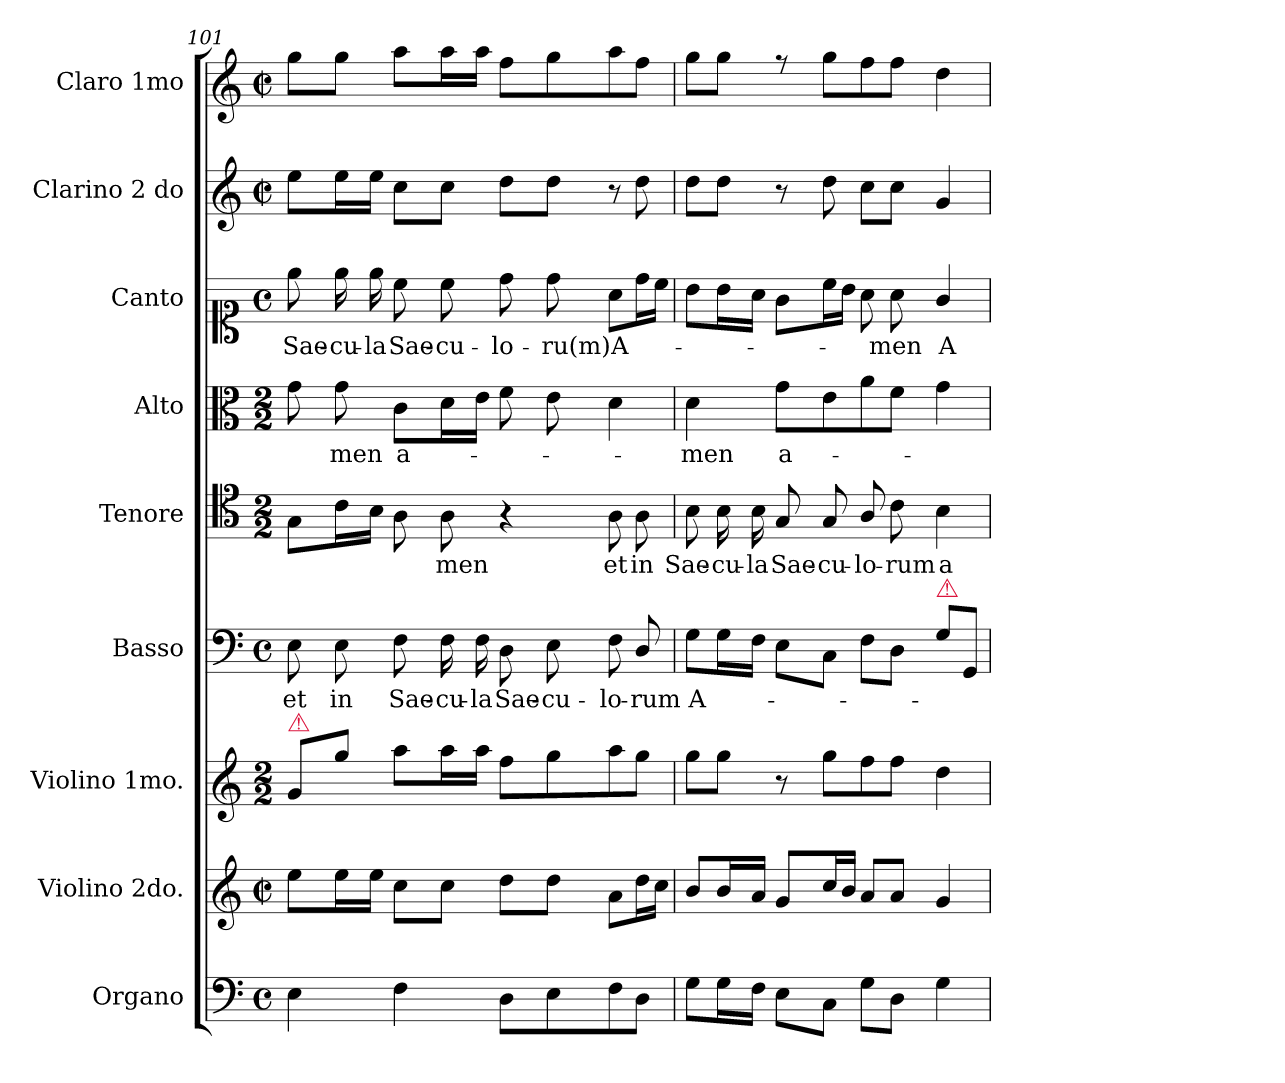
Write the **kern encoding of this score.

**kern	**kern	**kern	**kern	**text	**kern	**text	**kern	**text	**kern	**text	**kern	**kern
*part9	*part8	*part7	*part6	*part6	*part5	*part5	*part4	*part4	*part3	*part3	*part2	*part1
*staff9	*staff8	*staff7	*staff6	*staff6	*staff5	*staff5	*staff4	*staff4	*staff3	*staff3	*staff2	*staff1
*I"Organo	*I"Violino 2do.	*I"Violino 1mo.	*I"Basso	*	*I"Tenore	*	*I"Alto	*	*I"Canto	*	*I"Clarino 2 do	*I"Claro 1mo
*I'org	*I'vl 2	*I'vl 1	*I'B	*	*I'T	*	*I'A	*	*	*	*I'clno 2	*
*clefF4	*clefG2	*clefG2	*clefF4	*	*clefC4	*	*clefC3	*	*clefC1	*	*clefG2	*clefG2
*k[]	*k[]	*k[]	*k[]	*	*k[]	*	*k[]	*	*k[]	*	*k[]	*k[]
*M2/2	*M2/2	*M2/2	*M2/2	*	*M2/2	*	*M2/2	*	*M2/2	*	*M2/2	*M2/2
*met(c)	*met(c|)	*	*met(c)	*	*	*	*	*	*met(c)	*	*met(c|)	*met(c|)
=101	=101	=101	=101	=101	=101	=101	=101	=101	=101	=101	=101	=101
!	!	!LO:TX:a:color=crimson:t=⚠	!	!	!	!	!	!	!	!	!	!
4E\	8ee\L	8g/L	8E\	et	8G\L	.	8g\	.	8ee\	Sae-	8ee\L	8gg\L
.	16ee\L	8gg\J	8E\	in	16c\L	.	8g\	-men	16ee\	-cu-	16ee\L	8gg\J
.	16ee\JJ	.	.	.	16B\JJ	.	.	.	16ee\	-la	16ee\JJ	.
4F\	8cc\L	8aa\L	8F\	Sae-	8A\	.	8c\L	a-	8cc\	Sae-	8cc\L	8aa\L
.	8cc\J	16aa\L	16F\	-cu-	8A\	-men	16d\L	.	8cc\	-cu-	8cc\J	16aa\L
.	.	16aa\JJ	16F\	-la	.	.	16e\JJ	.	.	.	.	16aa\JJ
8D\L	8dd\L	8ff\L	8D\	Sae-	4r	.	8f\	.	8dd\	-lo-	8dd\L	8ff\L
8E\	8dd\J	8gg\	8E\	-cu-	.	.	8e\	.	8dd\	-ru(m)	8dd\J	8gg\
8F\	8a\L	8aa\	8F\	-lo-	8A\	et	4d\	.	8a\L	A-	8r	8aa\
8D\J	16dd\L	8gg\J	8D/	-rum	8A\	in	.	.	16dd\L	.	8dd\	8ff\J
.	16cc\JJ	.	.	.	.	.	.	.	16cc\JJ	.	.	.
=102	=102	=102	=102	=102	=102	=102	=102	=102	=102	=102	=102	=102
8G\L	8b/L	8gg\L	8G\L	A-	8B\	Sae-	4d\	-men	8b\L	.	8dd\L	8gg\L
16G\L	16b/L	8gg\J	16G\L	.	16B\	-cu-	.	.	16b\L	.	8dd\J	8gg\J
16F\JJ	16a/JJ	.	16F\JJ	.	16B\	-la	.	.	16a\JJ	.	.	.
8E\L	8g/L	8r	8E\L	.	8G/	Sae-	8g\L	a-	8g\L	.	8r	8rff
8C\J	16cc/L	8gg\L	8C\J	.	8G/	-cu-	8e\	.	16cc\L	.	8dd\	8gg\L
.	16b/JJ	.	.	.	.	.	.	.	16b\JJ	.	.	.
8G\L	8a/L	8ff\	8F\L	.	8A/	-lo-	8a\	.	8a\	.	8cc\L	8ff\
8D\J	8a/J	8ff\J	8D\J	.	8c\	-rum	8f\J	.	8a\	-men	8cc\J	8ff\J
!	!	!	!LO:TX:a:color=crimson:t=⚠	!	!	!	!	!	!	!	!	!
4G\	4g/	4dd\	8G\L	.	4B\	a-	4g\	.	4g/	A-	4g/	4dd\
.	.	.	8GG/J	.	.	.	.	.	.	.	.	.
=	=	=	=	=	=	=	=	=	=	=	=	=
*-	*-	*-	*-	*-	*-	*-	*-	*-	*-	*-	*-	*-
